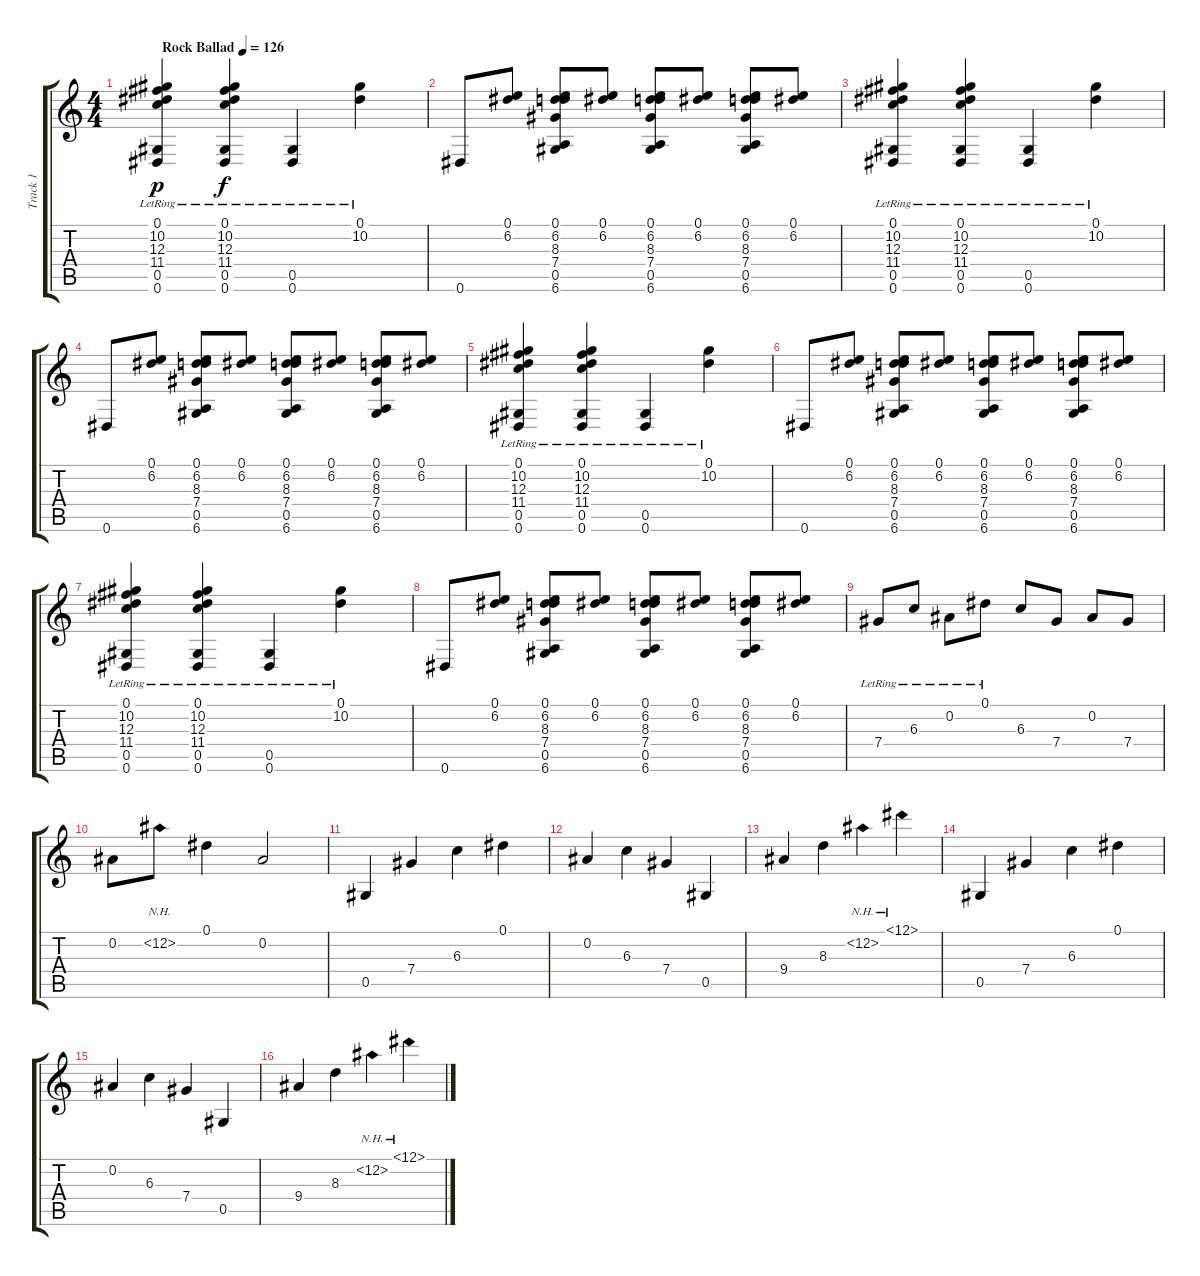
\track ("Track 1" "Track 1") {instrument acousticguitarsteel}
\staff {score tabs}
\tuning (Eb4 Bb3 Gb3 Db3 Ab2 Eb2) {hide}
\ts (4 4)
\tempo (126 "Rock Ballad")
\clef g2
\ks c
(0.1{lr} 10.2{lr} 12.3{lr} 11.4{lr} 0.5{lr} 0.6{lr}).4{dy p instrument acousticguitarsteel} (0.1{lr} 10.2{lr} 12.3{lr} 11.4{lr} 0.5{lr} 0.6{lr}).4{dy f} (0.5{lr} 0.6{lr}).4 (0.1{lr} 10.2{lr}).4 |
0.6.8 (0.1 6.2).8 (0.1 6.2 8.3 7.4 0.5 6.6).8 (0.1 6.2).8 (0.1 6.2 8.3 7.4 0.5 6.6).8 (0.1 6.2).8 (0.1 6.2 8.3 7.4 0.5 6.6).8 (0.1 6.2).8 |
(0.1{lr} 10.2{lr} 12.3{lr} 11.4{lr} 0.5{lr} 0.6{lr}).4 (0.1{lr} 10.2{lr} 12.3{lr} 11.4{lr} 0.5{lr} 0.6{lr}).4 (0.5{lr} 0.6{lr}).4 (0.1{lr} 10.2{lr}).4 |
0.6.8 (0.1 6.2).8 (0.1 6.2 8.3 7.4 0.5 6.6).8 (0.1 6.2).8 (0.1 6.2 8.3 7.4 0.5 6.6).8 (0.1 6.2).8 (0.1 6.2 8.3 7.4 0.5 6.6).8 (0.1 6.2).8 |
(0.1{lr} 10.2{lr} 12.3{lr} 11.4{lr} 0.5{lr} 0.6{lr}).4 (0.1{lr} 10.2{lr} 12.3{lr} 11.4{lr} 0.5{lr} 0.6{lr}).4 (0.5{lr} 0.6{lr}).4 (0.1{lr} 10.2{lr}).4 |
0.6.8 (0.1 6.2).8 (0.1 6.2 8.3 7.4 0.5 6.6).8 (0.1 6.2).8 (0.1 6.2 8.3 7.4 0.5 6.6).8 (0.1 6.2).8 (0.1 6.2 8.3 7.4 0.5 6.6).8 (0.1 6.2).8 |
(0.1{lr} 10.2{lr} 12.3{lr} 11.4{lr} 0.5{lr} 0.6{lr}).4 (0.1{lr} 10.2{lr} 12.3{lr} 11.4{lr} 0.5{lr} 0.6{lr}).4 (0.5{lr} 0.6{lr}).4 (0.1{lr} 10.2{lr}).4 |
0.6.8 (0.1 6.2).8 (0.1 6.2 8.3 7.4 0.5 6.6).8 (0.1 6.2).8 (0.1 6.2 8.3 7.4 0.5 6.6).8 (0.1 6.2).8 (0.1 6.2 8.3 7.4 0.5 6.6).8 (0.1 6.2).8 |
7.4{lr}.8 6.3{lr}.8 0.2{lr}.8 0.1{lr}.8 6.3.8 7.4.8 0.2.8 7.4.8 |
0.2.8 12.2{nh}.8 0.1.4 0.2.2 |
0.5.4 7.4.4 6.3.4 0.1.4 |
0.2.4 6.3.4 7.4.4 0.5.4 |
9.4.4 8.3.4 12.2{nh}.4 12.1{nh}.4 |
0.5.4 7.4.4 6.3.4 0.1.4 |
0.2.4 6.3.4 7.4.4 0.5.4 |
9.4.4 8.3.4 12.2{nh}.4 12.1{nh}.4
